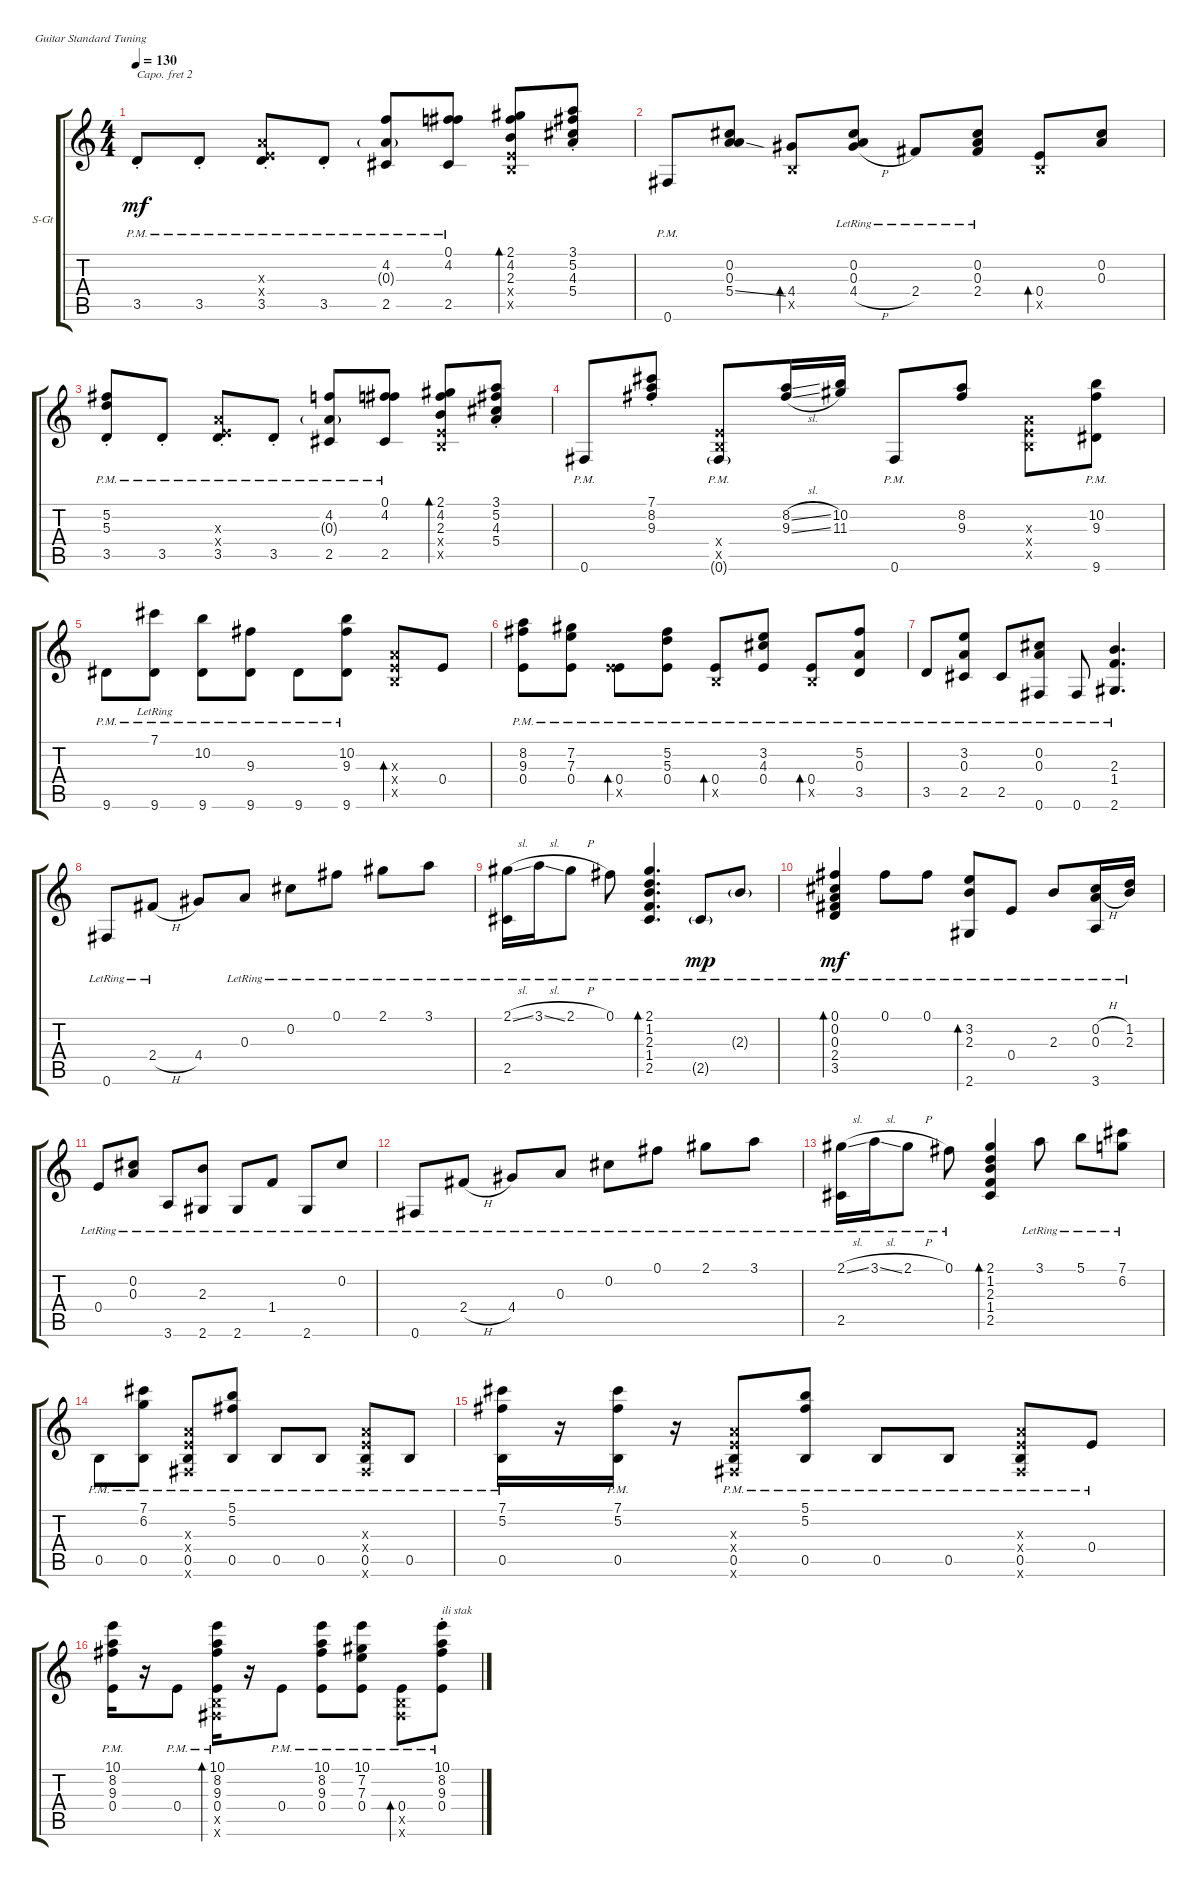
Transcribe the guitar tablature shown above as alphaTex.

\bracketExtendMode groupsimilarinstruments
\firstSystemTrackNameOrientation horizontal
\otherSystemsTrackNameOrientation horizontal
\track ("Steel Guitar" "S-Gt") {instrument acousticguitarsteel}
\staff {score tabs}
\capo 2
\tuning (E4 B3 G3 D3 A2 E2)
\ts (4 4)
\tempo 130
\clef g2
\ks c
3.5{pm st}.8{dy mf} 3.5{pm st}.8 (0.3{x} 0.4{x} 3.5{pm st}).8 3.5{pm st}.8 (4.2 2.5{pm} 0.3{g}).8 (0.1 2.5{pm} 4.2).8 (2.1 0.4{x} 0.5{x} 4.2 2.3).8{bd 51} (3.1{st} 5.2{st} 5.4{st} 4.3{st}).8 |
0.6{pm}.8 (0.2 0.3 5.4{ss}).8 (4.4 0.5{x}).8{bd 51} (0.2{lr} 0.3{lr} 4.4{h lr}).8 2.4{lr}.8 (2.4{lr} 0.3{lr} 0.2{lr}).8 (0.4 0.5{x}).8{bd 51} (0.2 0.3).8 |
(5.2{st} 3.5{pm st} 5.3{st}).8 3.5{pm st}.8 (0.3{x} 0.4{x} 3.5{pm st}).8 3.5{pm st}.8 (4.2 2.5{pm} 0.3{g}).8 (0.1 2.5{pm} 4.2).8 (2.1 0.4{x} 0.5{x} 4.2 2.3).8{bd 51} (3.1{st} 5.2{st} 5.4{st} 4.3{st}).8 |
0.6{pm}.8 (7.1{st} 8.2{st} 9.3{st}).8 (0.4{x} 0.5{x} 0.6{g pm}).8 (8.2{sl} 9.3{sl}).16 (10.2 11.3).16 0.6{pm}.8 (8.2 9.3).8 (0.4{x} 0.5{x} 0.3{x}).8 (10.2 9.3 9.6{pm}).8 |
9.6{pm}.8 (9.6{pm} 7.1{lr}).8 (10.2 9.6{pm}).8 (9.3 9.6{pm}).8 9.6{pm}.8 (10.2 9.6{pm} 9.3).8 (0.4{x} 0.5{x} 0.3{x}).8{bd 51} 0.4.8 |
(8.2 9.3 0.4{pm}).8 (7.2 7.3 0.4{pm}).8 (0.4{pm} 5.5{pm x}).8{bd 51} (5.2 5.3 0.4{pm}).8 (0.4{pm} 0.5{x}).8{bd 51} (3.2 4.3 0.4{pm}).8 (0.4{pm} 0.5{x}).8{bd 51} (5.2 0.3 3.5{pm}).8 |
3.5{pm}.8 (3.2 0.3 2.5{pm}).8 2.5{pm}.8 (0.2 0.3 0.6{pm}).8 0.6{pm}.8 (2.3 1.4 2.6{pm}).4{d} |
0.6{lr}.8 2.4{h lr}.8 4.4.8 0.3{lr}.8 0.2{lr}.8 0.1{lr}.8 2.1{lr}.8 3.1{lr}.8 |
(2.1{sl lr} 2.5{lr}).16 3.1{sl lr}.16 2.1{h lr}.8 0.1{lr}.8 (2.1{lr} 1.2{lr} 2.3{lr} 1.4{lr} 2.5{lr}).4{d bd 240} 2.5{g lr}.8{dy mp} 2.3{g lr}.8 |
(0.1{lr} 0.2{lr} 0.3{lr} 2.4{lr} 3.5{lr}).4{bd 240 dy mf} 0.1{lr}.8 0.1{lr}.8 (3.2{lr} 2.3{lr} 2.6{lr}).8{bd 240} 0.4{lr}.8 2.3{lr}.8 (0.2{h lr} 3.6{lr} 0.3{h lr}).16 (1.2{lr} 2.3{lr}).16 |
0.4{lr}.8 (0.2{lr} 0.3{lr}).8 3.6{lr}.8 (2.3{lr} 2.6{lr}).8 2.6{lr}.8 1.4{lr}.8 2.6{lr}.8 0.2{lr}.8 |
0.6{lr}.8 2.4{h lr}.8 4.4{lr}.8 0.3{lr}.8 0.2{lr}.8 0.1{lr}.8 2.1{lr}.8 3.1{lr}.8 |
(2.1{sl lr} 2.5{lr}).16 3.1{sl lr}.16 2.1{h lr}.8 0.1{lr}.8 (2.1 1.2 2.3 1.4 2.5).4{bd 205} 3.1{lr}.8 5.1{lr}.8 (7.1{lr} 6.2{lr}).8 |
0.5{pm}.8 (7.1 6.2 0.5{pm}).8 (0.3{x} 0.4{x} 0.5{pm} 0.6{x}).8 (5.1 5.2 0.5{pm}).8 0.5{pm}.8 0.5{pm}.8 (0.3{x} 0.4{x} 0.5{pm} 0.6{x}).8 0.5{pm}.8 |
(7.1 5.2 0.5{pm}).16 r.16 (7.1 5.2 0.5{pm}).16 r.16 (0.3{x} 0.4{x} 0.5{pm} 0.6{x}).8 (5.1 5.2 0.5{pm}).8 0.5{pm}.8 0.5{pm}.8 (0.3{x} 0.4{x} 0.5{pm} 0.6{x}).8 0.4{pm}.8 |
(10.1 8.2 9.3 0.4{pm}).16 r.16 0.4{pm}.8 (10.1 8.2 9.3 0.4{pm} 0.5{x} 0.6{x}).16{bd 51} r.16 0.4{pm}.8 (10.1 8.2 9.3 0.4{pm}).8 (10.1 7.2 7.3 0.4{pm}).8 (0.4{pm} 0.5{x} 0.6{x}).8{bd 51} (10.1{st} 8.2{st} 9.3{st} 0.4{pm}).8{txt "ili stak"}
